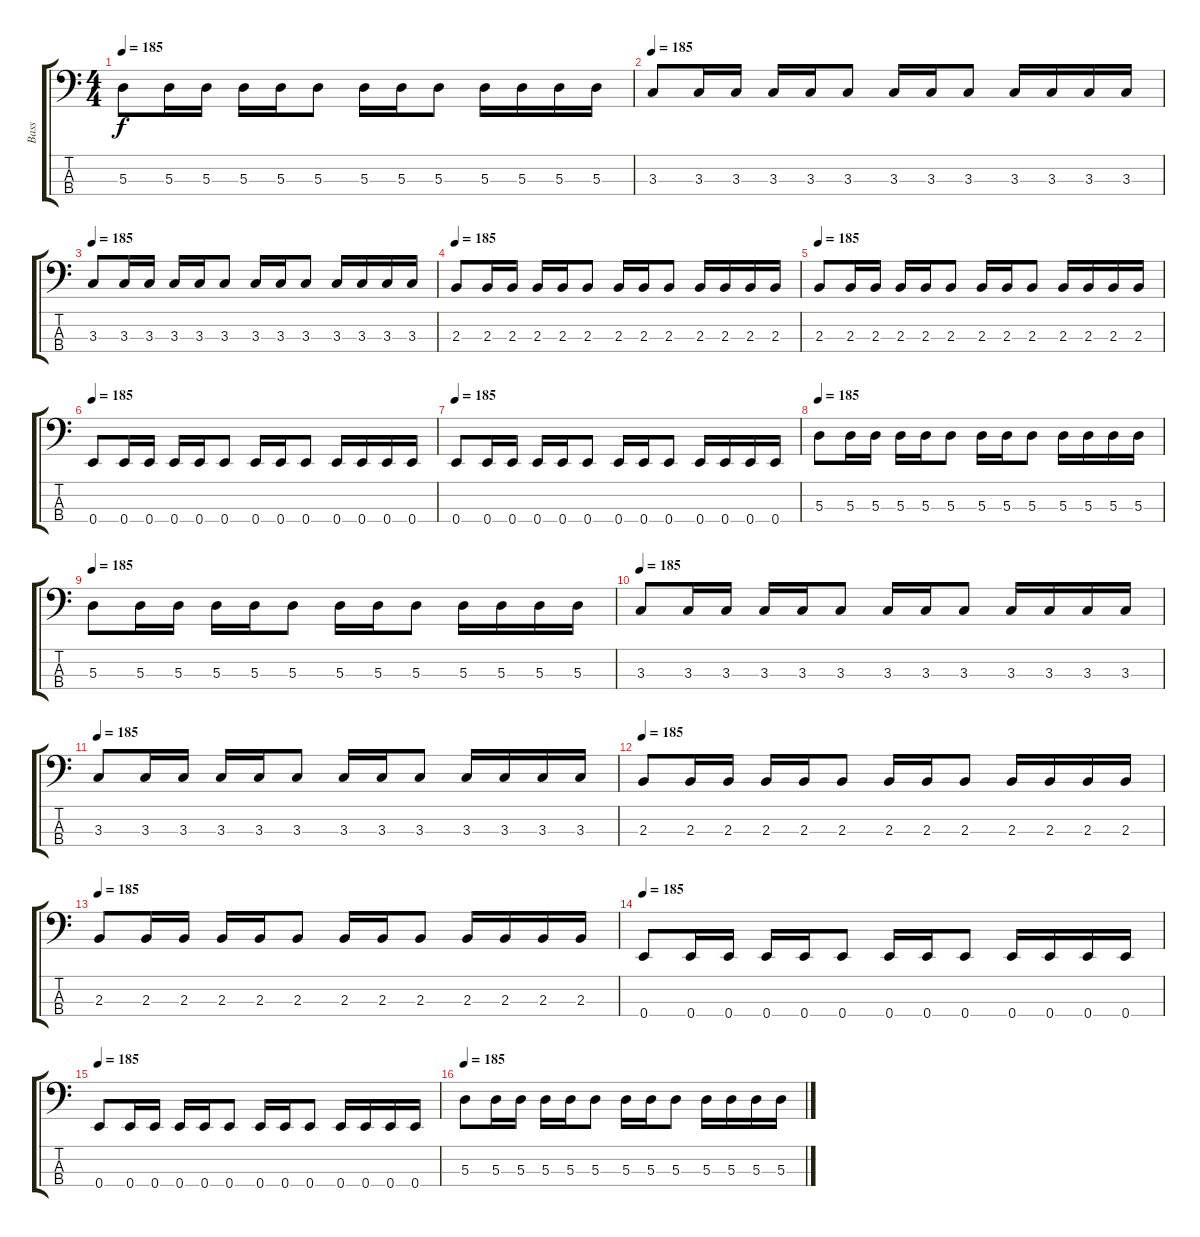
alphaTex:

\track ("Bass" "Bass") {instrument electricbasspick}
\staff {score tabs}
\tuning (G2 D2 A1 E1) {hide}
\ts (4 4)
\tempo 185
\clef f4
\ks c
5.3.8{dy f} 5.3.16 5.3.16 5.3.16 5.3.16 5.3.8 5.3.16 5.3.16 5.3.8 5.3.16 5.3.16 5.3.16 5.3.16 |
\tempo 185
3.3.8 3.3.16 3.3.16 3.3.16 3.3.16 3.3.8 3.3.16 3.3.16 3.3.8 3.3.16 3.3.16 3.3.16 3.3.16 |
\tempo 185
3.3.8 3.3.16 3.3.16 3.3.16 3.3.16 3.3.8 3.3.16 3.3.16 3.3.8 3.3.16 3.3.16 3.3.16 3.3.16 |
\tempo 185
2.3.8 2.3.16 2.3.16 2.3.16 2.3.16 2.3.8 2.3.16 2.3.16 2.3.8 2.3.16 2.3.16 2.3.16 2.3.16 |
\tempo 185
2.3.8 2.3.16 2.3.16 2.3.16 2.3.16 2.3.8 2.3.16 2.3.16 2.3.8 2.3.16 2.3.16 2.3.16 2.3.16 |
\tempo 185
0.4.8 0.4.16 0.4.16 0.4.16 0.4.16 0.4.8 0.4.16 0.4.16 0.4.8 0.4.16 0.4.16 0.4.16 0.4.16 |
\tempo 185
0.4.8 0.4.16 0.4.16 0.4.16 0.4.16 0.4.8 0.4.16 0.4.16 0.4.8 0.4.16 0.4.16 0.4.16 0.4.16 |
\tempo 185
5.3.8 5.3.16 5.3.16 5.3.16 5.3.16 5.3.8 5.3.16 5.3.16 5.3.8 5.3.16 5.3.16 5.3.16 5.3.16 |
\tempo 185
5.3.8 5.3.16 5.3.16 5.3.16 5.3.16 5.3.8 5.3.16 5.3.16 5.3.8 5.3.16 5.3.16 5.3.16 5.3.16 |
\tempo 185
3.3.8 3.3.16 3.3.16 3.3.16 3.3.16 3.3.8 3.3.16 3.3.16 3.3.8 3.3.16 3.3.16 3.3.16 3.3.16 |
\tempo 185
3.3.8 3.3.16 3.3.16 3.3.16 3.3.16 3.3.8 3.3.16 3.3.16 3.3.8 3.3.16 3.3.16 3.3.16 3.3.16 |
\tempo 185
2.3.8 2.3.16 2.3.16 2.3.16 2.3.16 2.3.8 2.3.16 2.3.16 2.3.8 2.3.16 2.3.16 2.3.16 2.3.16 |
\tempo 185
2.3.8 2.3.16 2.3.16 2.3.16 2.3.16 2.3.8 2.3.16 2.3.16 2.3.8 2.3.16 2.3.16 2.3.16 2.3.16 |
\tempo 185
0.4.8 0.4.16 0.4.16 0.4.16 0.4.16 0.4.8 0.4.16 0.4.16 0.4.8 0.4.16 0.4.16 0.4.16 0.4.16 |
\tempo 185
0.4.8 0.4.16 0.4.16 0.4.16 0.4.16 0.4.8 0.4.16 0.4.16 0.4.8 0.4.16 0.4.16 0.4.16 0.4.16 |
\tempo 185
5.3.8 5.3.16 5.3.16 5.3.16 5.3.16 5.3.8 5.3.16 5.3.16 5.3.8 5.3.16 5.3.16 5.3.16 5.3.16
